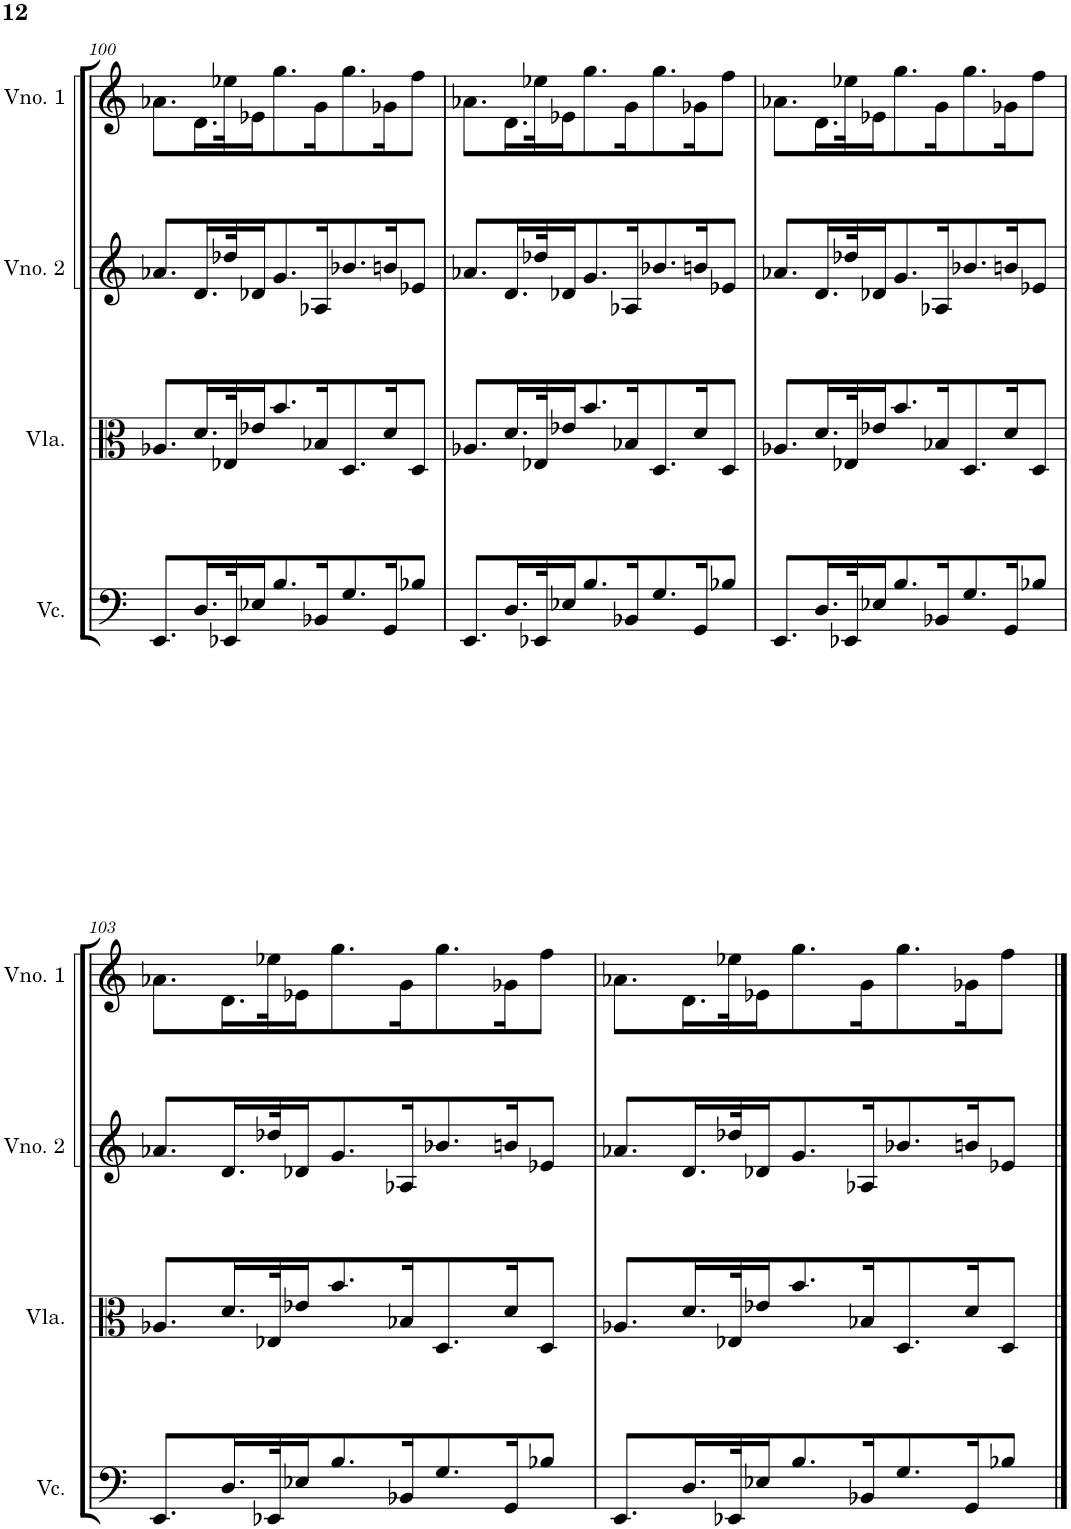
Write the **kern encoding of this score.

**kern	**kern	**kern	**kern
*part4	*part3	*part2	*part1
*staff4	*staff3	*staff2	*staff1
*I"Violoncelo	*I"Viola	*I"Violino 2	*I"Violino 1
*I'Vc.	*I'Vla.	*I'Vno. 2	*I'Vno. 1
!!LO:PB:g=z
*clefF4	*clefC3	*clefG2	*clefG2
*k[]	*k[]	*k[]	*k[]
*M4/4	*M4/4	*M4/4	*M4/4
=100	=100	=100	=100
8.EE/L	8.A-X/L	8.a-X/L	8.a-X\L
16.D/L	16.d/L	16.d/L	16.d\L
32EE-X/K	32E-X/K	32dd-X/K	32ee-X\K
16E-X/J	16e-X/J	16d-X/J	16e-X\J
8.B/	8.b/	8.g/	8.gg\
16BB-X/K	16B-X/K	16A-X/K	16g\K
8.G/	8.D/	8.b-X/	8.gg\
16GG/K	16d/K	16bn/K	16g-X\K
8B-X/J	8D/J	8e-X/J	8ff\J
=101	=101	=101	=101
8.EE/L	8.A-X/L	8.a-X/L	8.a-X\L
16.D/L	16.d/L	16.d/L	16.d\L
32EE-X/K	32E-X/K	32dd-X/K	32ee-X\K
16E-X/J	16e-X/J	16d-X/J	16e-X\J
8.B/	8.b/	8.g/	8.gg\
16BB-X/K	16B-X/K	16A-X/K	16g\K
8.G/	8.D/	8.b-X/	8.gg\
16GG/K	16d/K	16bn/K	16g-X\K
8B-X/J	8D/J	8e-X/J	8ff\J
=102	=102	=102	=102
8.EE/L	8.A-X/L	8.a-X/L	8.a-X\L
16.D/L	16.d/L	16.d/L	16.d\L
32EE-X/K	32E-X/K	32dd-X/K	32ee-X\K
16E-X/J	16e-X/J	16d-X/J	16e-X\J
8.B/	8.b/	8.g/	8.gg\
16BB-X/K	16B-X/K	16A-X/K	16g\K
8.G/	8.D/	8.b-X/	8.gg\
16GG/K	16d/K	16bn/K	16g-X\K
8B-X/J	8D/J	8e-X/J	8ff\J
!!LO:LB:g=z
=103	=103	=103	=103
8.EE/L	8.A-X/L	8.a-X/L	8.a-X\L
16.D/L	16.d/L	16.d/L	16.d\L
32EE-X/K	32E-X/K	32dd-X/K	32ee-X\K
16E-X/J	16e-X/J	16d-X/J	16e-X\J
8.B/	8.b/	8.g/	8.gg\
16BB-X/K	16B-X/K	16A-X/K	16g\K
8.G/	8.D/	8.b-X/	8.gg\
16GG/K	16d/K	16bn/K	16g-X\K
8B-X/J	8D/J	8e-X/J	8ff\J
=104	=104	=104	=104
8.EE/L	8.A-X/L	8.a-X/L	8.a-X\L
16.D/L	16.d/L	16.d/L	16.d\L
32EE-X/K	32E-X/K	32dd-X/K	32ee-X\K
16E-X/J	16e-X/J	16d-X/J	16e-X\J
8.B/	8.b/	8.g/	8.gg\
16BB-X/K	16B-X/K	16A-X/K	16g\K
8.G/	8.D/	8.b-X/	8.gg\
16GG/K	16d/K	16bn/K	16g-X\K
8B-X/J	8D/J	8e-X/J	8ff\J
==	==	==	==
*-	*-	*-	*-
